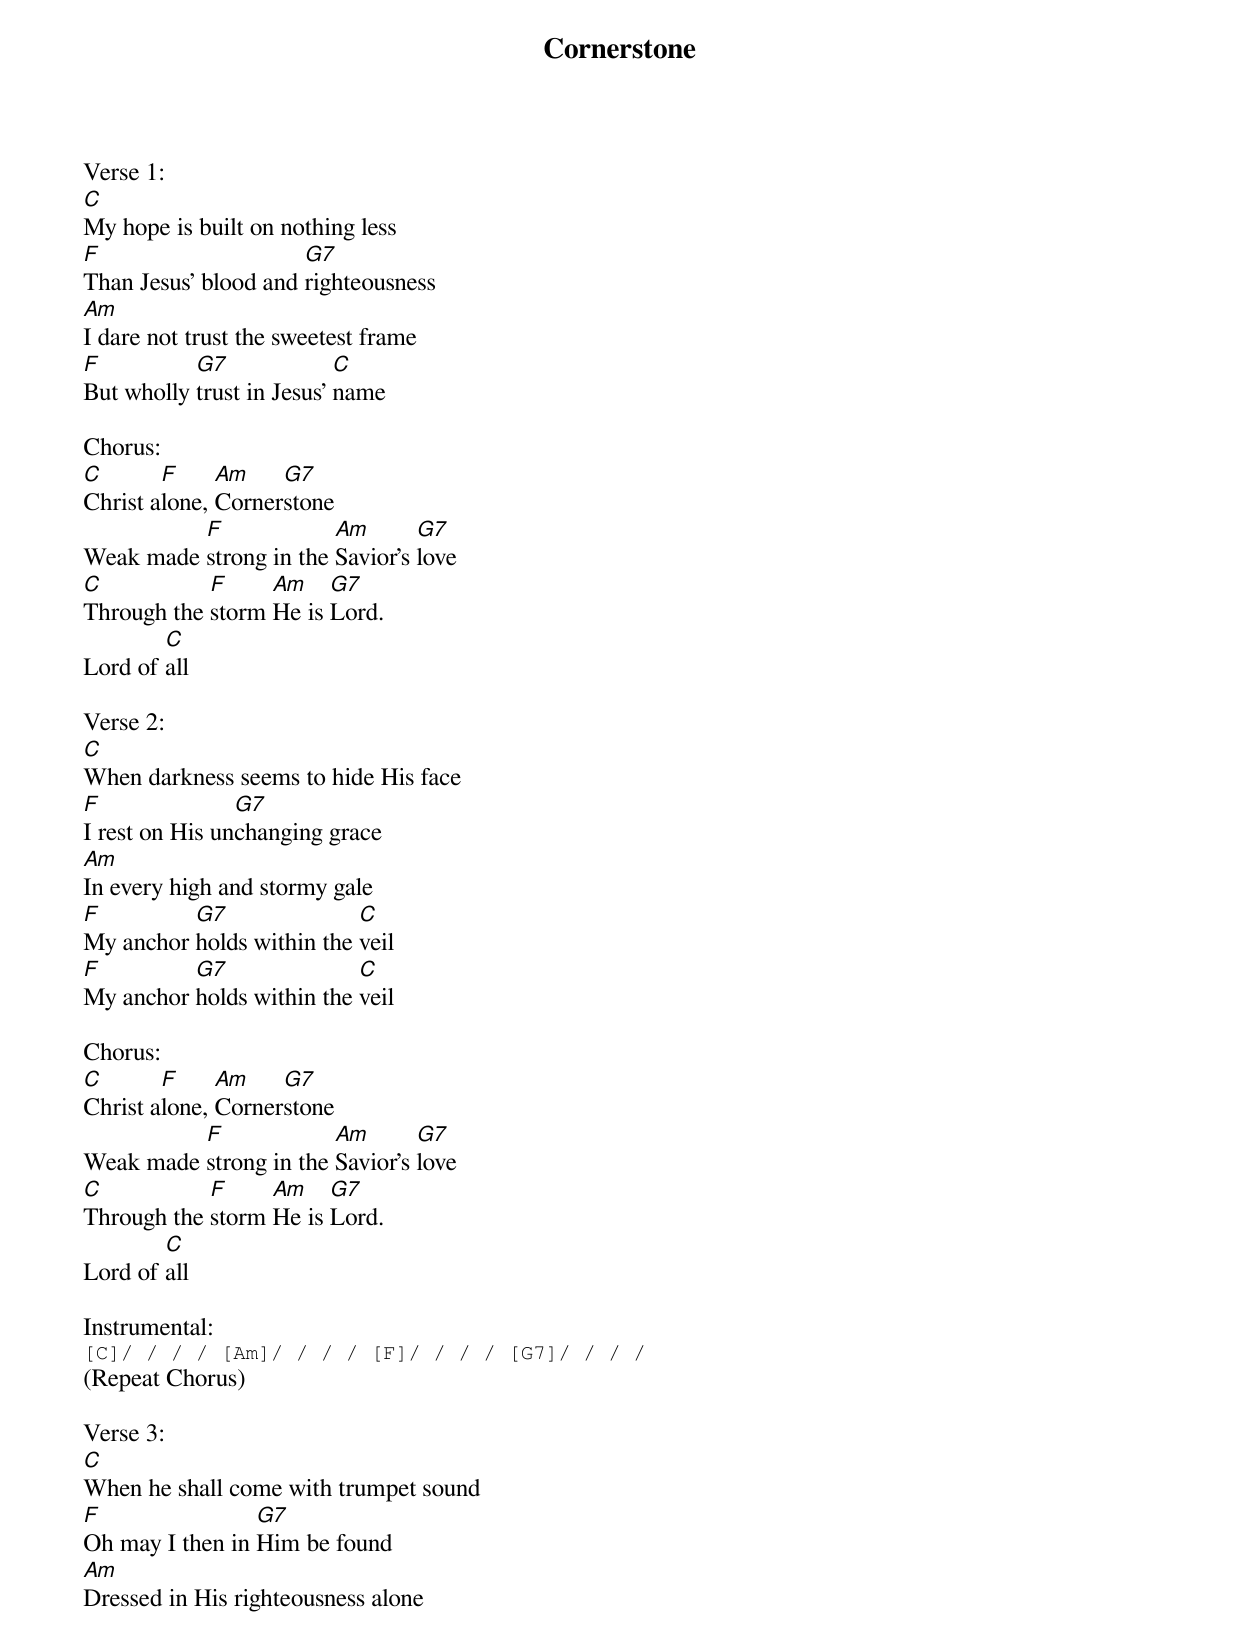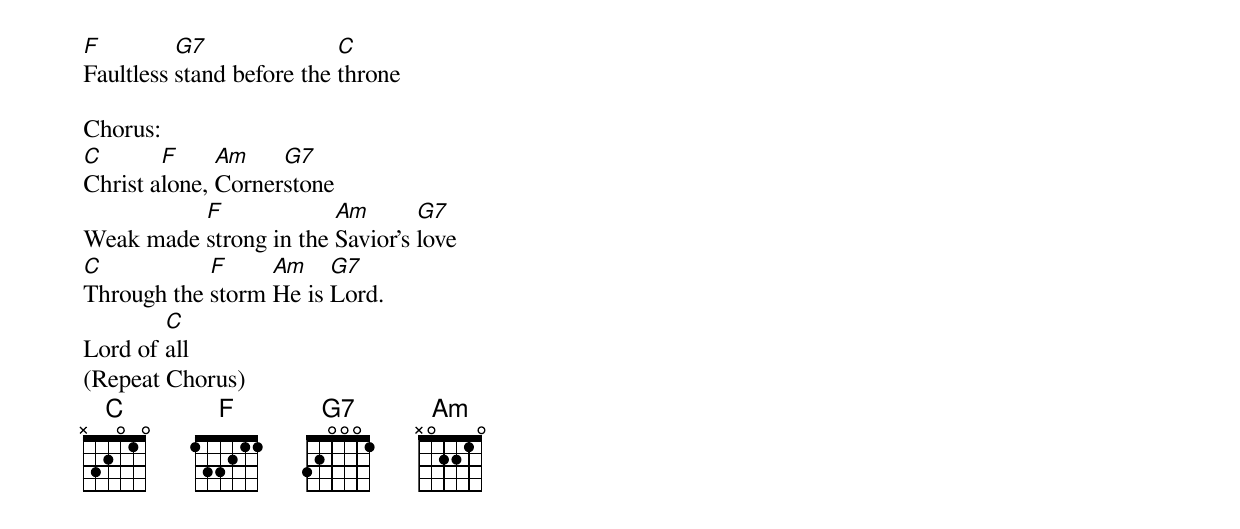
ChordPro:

{title: Cornerstone}
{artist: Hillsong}
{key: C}
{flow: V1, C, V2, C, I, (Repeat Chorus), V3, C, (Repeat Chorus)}

Verse 1:
[C]My hope is built on nothing less
[F]Than Jesus' blood and [G7]righteousness
[Am]I dare not trust the sweetest frame
[F]But wholly [G7]trust in Jesus' [C]name

Chorus:
[C]Christ a[F]lone, [Am]Corner[G7]stone
Weak made [F]strong in the [Am]Savior's [G7]love
[C]Through the [F]storm [Am]He is [G7]Lord.
Lord of [C]all

Verse 2:
[C]When darkness seems to hide His face
[F]I rest on His un[G7]changing grace
[Am]In every high and stormy gale
[F]My anchor [G7]holds within the [C]veil
[F]My anchor [G7]holds within the [C]veil

Chorus:
[C]Christ a[F]lone, [Am]Corner[G7]stone
Weak made [F]strong in the [Am]Savior's [G7]love
[C]Through the [F]storm [Am]He is [G7]Lord.
Lord of [C]all

Instrumental:
{sot}
[C]/ / / / [Am]/ / / / [F]/ / / / [G7]/ / / /
{eot}
(Repeat Chorus)

Verse 3:
[C]When he shall come with trumpet sound
[F]Oh may I then in [G7]Him be found
[Am]Dressed in His righteousness alone
[F]Faultless [G7]stand before the [C]throne

Chorus:
[C]Christ a[F]lone, [Am]Corner[G7]stone
Weak made [F]strong in the [Am]Savior's [G7]love
[C]Through the [F]storm [Am]He is [G7]Lord.
Lord of [C]all
(Repeat Chorus)
